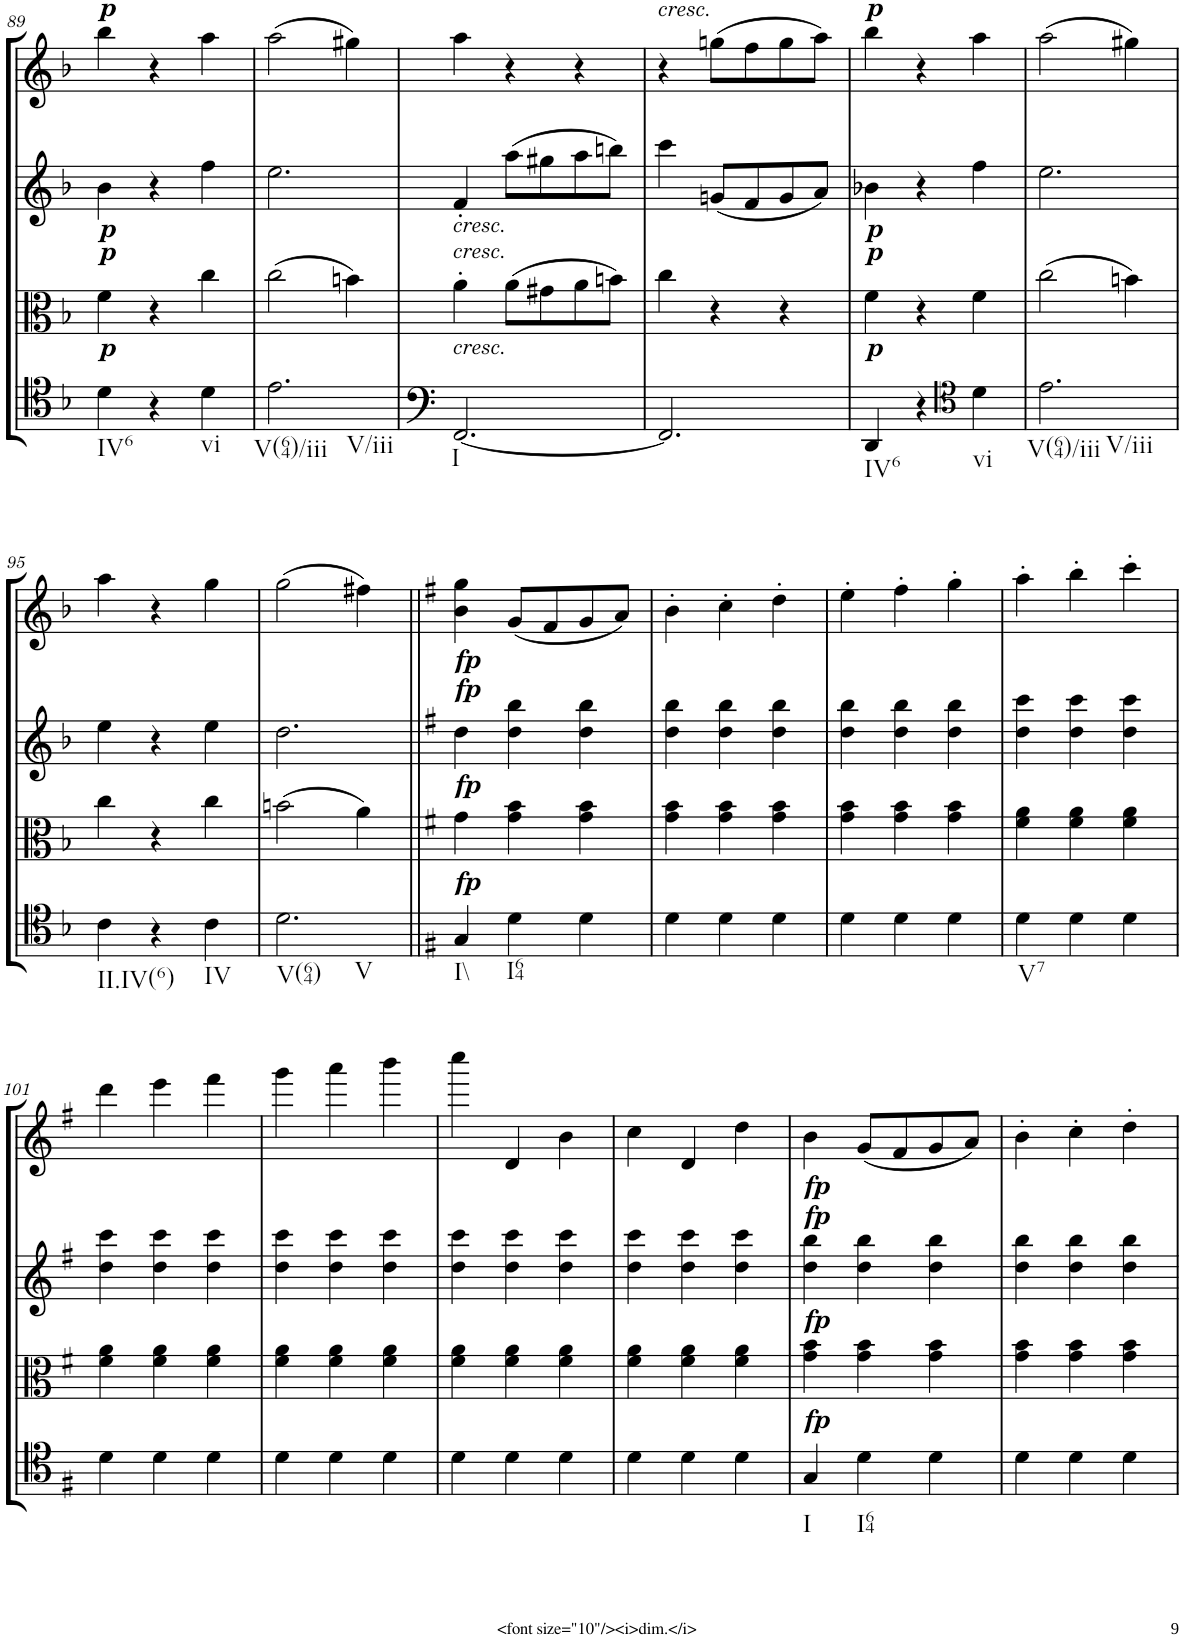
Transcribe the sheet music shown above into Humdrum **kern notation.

**kern	**kern	**kern	**kern
*part4	*part3	*part2	*part1
*staff4	*staff3	*staff2	*staff1
*I"Cello	*I"Viola	*I"2nd Violin	*I"1st Violin
*	*I'Vla	*I'Vln	*I'Vln
!!LO:PB:g=z
*clefF4	*clefC3	*clefG2	*clefG2
*k[b-]	*k[b-]	*k[b-]	*k[b-]
*F:	*F:	*F:	*F:
*M3/4	*M3/4	*M3/4	*M3/4
=89	=89	=89	=89
!	!	!	!LO:TX:a:Bi:t=p
!	!LO:TX:a:Bi:t=p	!	!
!	!LO:TX:a:Bi:t=p	!	!
!LO:TX:a:Bi:t=p	!	!	!
!LO:TX:b:t=IV6	!	!	!
4d\	4f\	4b-\	4bb-\
4r	4r	4r	4r
!LO:TX:b:t=vi	!	!	!
4d\	4cc\	4ff\	4aa\
=90	=90	=90	=90
!LO:TX:b:t=V(64)/iii	!	!	!
!LO:TX:b:t=V/iii	!	!	!
2.e\	(2cc\	2.ee\	(2aa\
.	4bn\)	.	4gg#X\)
=91	=91	=91	=91
!	!	!LO:TX:b:i:t=cresc.	!
!	!LO:TX:a:i:t=cresc.	!	!
!LO:TX:a:i:t=cresc.	!	!	!
!LO:TX:b:t=I	!	!	!
[2.FF/	4a'\	4f'/	4aa\
.	(8a\L	(8aa\L	4r
.	8g#X\	8gg#X\	.
.	8a\	8aa\	4r
.	8bn\J)	8bbn\J)	.
=92	=92	=92	=92
!	!	!	!LO:TX:a:i:t=cresc.
2.FF/]	4cc\	4ccc\	4r
.	4r	(8gn/L	(8ggn\L
.	.	8f/	8ff\
.	4r	8g/	8gg\
.	.	8a/J)	8aa\J)
=93	=93	=93	=93
!	!	!	!LO:TX:a:Bi:t=p
!	!LO:TX:a:Bi:t=p	!	!
!	!LO:TX:a:Bi:t=p	!	!
!LO:TX:a:Bi:t=p	!	!	!
!LO:TX:b:t=IV6	!	!	!
4DD/	4f\	4b-X\	4bb-\
4r	4r	4r	4r
*clefC4	*	*	*
!LO:TX:b:t=vi	!	!	!
4d\	4f\	4ff\	4aa\
=94	=94	=94	=94
!LO:TX:b:t=V(64)/iii	!	!	!
!LO:TX:b:t=V/iii	!	!	!
2.e\	(2cc\	2.ee\	(2aa\
.	4bn\)	.	4gg#X\)
!!LO:LB:g=z
=95	=95	=95	=95
!LO:TX:b:t=II.IV(6)	!	!	!
4c\	4cc\	4ee\	4aa\
4r	4r	4r	4r
!LO:TX:b:t=IV	!	!	!
4c\	4cc\	4ee\	4gg\
=96	=96	=96	=96
!LO:TX:b:t=V(64)	!	!	!
!LO:TX:b:t=V	!	!	!
2.d\	(2bn\	2.dd\	(2gg\
.	4a\)	.	4ff#X\)
=97||	=97||	=97||	=97||
*k[f#]	*k[f#]	*k[f#]	*k[f#]
*G:	*G:	*G:	*G:
!	!	!LO:TX:a:Bi:t=fp	!
!	!	!LO:TX:a:Bi:t=fp	!
!	!LO:TX:a:Bi:t=fp	!	!
!LO:TX:a:Bi:t=fp	!	!	!
!LO:TX:b:t=I\\	!	!	!
4G/	4g\	4dd\	4b\ 4gg\
!LO:TX:b:t=I64	!	!	!
4d\	4g\ 4b\	4dd\ 4bb\	(8g/L
.	.	.	8f#/
4d\	4g\ 4b\	4dd\ 4bb\	8g/
.	.	.	8a/J)
=98	=98	=98	=98
4d\	4g\ 4b\	4dd\ 4bb\	4b'\
4d\	4g\ 4b\	4dd\ 4bb\	4cc'\
4d\	4g\ 4b\	4dd\ 4bb\	4dd'\
=99	=99	=99	=99
4d\	4g\ 4b\	4dd\ 4bb\	4ee'\
4d\	4g\ 4b\	4dd\ 4bb\	4ff#'\
4d\	4g\ 4b\	4dd\ 4bb\	4gg'\
=100	=100	=100	=100
!LO:TX:b:t=V7	!	!	!
4d\	4f#\ 4a\	4dd\ 4ccc\	4aa'\
4d\	4f#\ 4a\	4dd\ 4ccc\	4bb'\
4d\	4f#\ 4a\	4dd\ 4ccc\	4ccc'\
!!LO:LB:g=z
=101	=101	=101	=101
4d\	4f#\ 4a\	4dd\ 4ccc\	4ddd\
4d\	4f#\ 4a\	4dd\ 4ccc\	4eee\
4d\	4f#\ 4a\	4dd\ 4ccc\	4fff#\
=102	=102	=102	=102
4d\	4f#\ 4a\	4dd\ 4ccc\	4ggg\
4d\	4f#\ 4a\	4dd\ 4ccc\	4aaa\
4d\	4f#\ 4a\	4dd\ 4ccc\	4bbb\
=103	=103	=103	=103
4d\	4f#\ 4a\	4dd\ 4ccc\	4cccc\
4d\	4f#\ 4a\	4dd\ 4ccc\	4d/
4d\	4f#\ 4a\	4dd\ 4ccc\	4b\
=104	=104	=104	=104
4d\	4f#\ 4a\	4dd\ 4ccc\	4cc\
4d\	4f#\ 4a\	4dd\ 4ccc\	4d/
4d\	4f#\ 4a\	4dd\ 4ccc\	4dd\
=105	=105	=105	=105
!	!	!LO:TX:a:Bi:t=fp	!
!	!	!LO:TX:a:Bi:t=fp	!
!	!LO:TX:a:Bi:t=fp	!	!
!LO:TX:a:Bi:t=fp	!	!	!
!LO:TX:b:t=I	!	!	!
4G/	4g\ 4b\	4dd\ 4bb\	4b\
!LO:TX:b:t=I64	!	!	!
4d\	4g\ 4b\	4dd\ 4bb\	(8g/L
.	.	.	8f#/
4d\	4g\ 4b\	4dd\ 4bb\	8g/
.	.	.	8a/J)
=106	=106	=106	=106
4d\	4g\ 4b\	4dd\ 4bb\	4b'\
4d\	4g\ 4b\	4dd\ 4bb\	4cc'\
4d\	4g\ 4b\	4dd\ 4bb\	4dd'\
=	=	=	=
*-	*-	*-	*-
